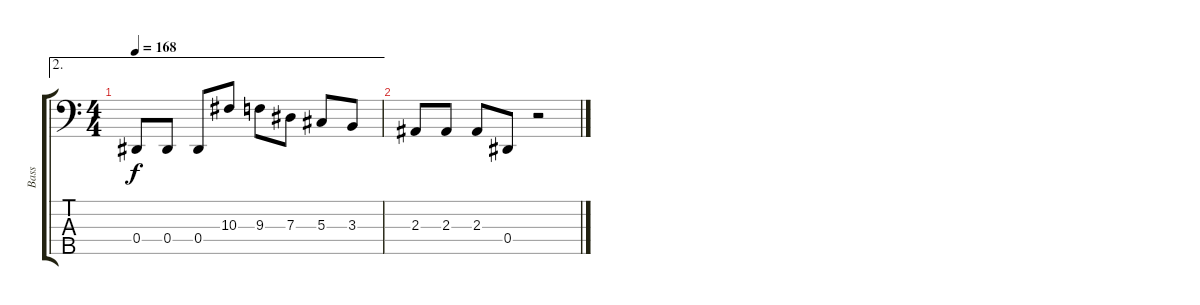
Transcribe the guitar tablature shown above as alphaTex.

\track ("Bass" "Bass") {instrument electricbassfinger}
\staff {score tabs}
\tuning (Gb2 Db2 Ab1 Eb1 Bb0) {hide}
\ae 2
\ts (4 4)
\tempo 168
\clef f4
\ks c
0.4.8{dy f} 0.4.8 0.4.8 10.3.8 9.3.8 7.3.8 5.3.8 3.3.8 |
2.3.8 2.3.8 2.3.8 0.4.8 r.2
